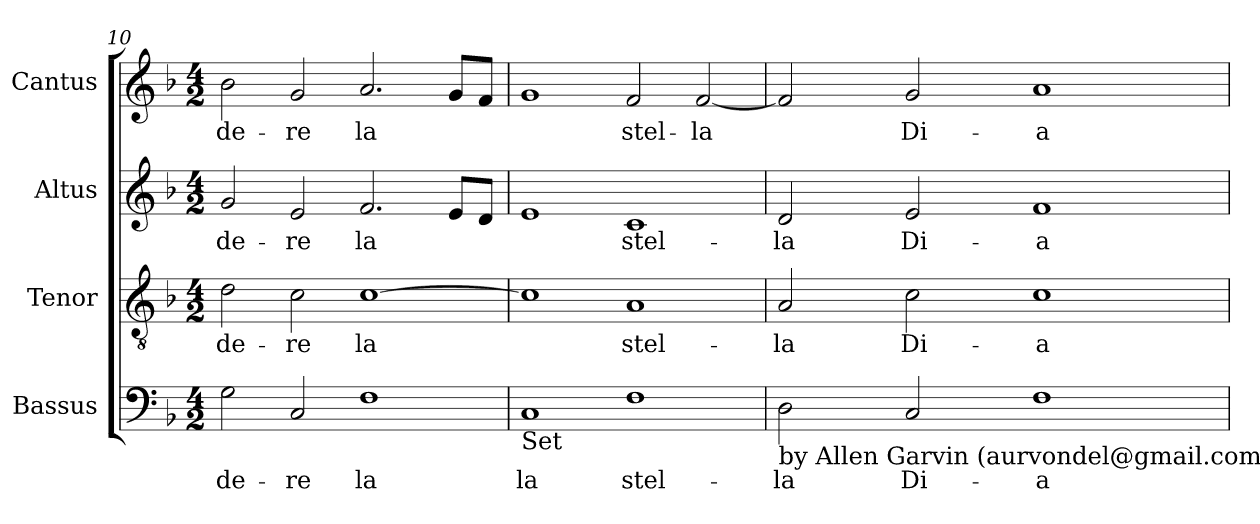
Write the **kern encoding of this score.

**kern	**text	**kern	**text	**kern	**text	**kern	**text
*part4	*part4	*part3	*part3	*part2	*part2	*part1	*part1
*staff4	*staff4	*staff3	*staff3	*staff2	*staff2	*staff1	*staff1
*I"Bassus	*	*I"Tenor	*	*I"Altus	*	*I"Cantus	*
!!LO:PB:g=z
*clefF4	*	*clefGv2	*	*clefG2	*	*clefG2	*
*k[b-]	*	*k[b-]	*	*k[b-]	*	*k[b-]	*
*F:	*	*F:	*	*F:	*	*F:	*
*M4/2	*	*M4/2	*	*M4/2	*	*M4/2	*
=10	=10	=10	=10	=10	=10	=10	=10
!	!LO:LY:b:cj	!	!LO:LY:b:cj	!	!LO:LY:b:cj	!	!LO:LY:b:cj
2G\	-de-	2d\	-de-	2g/	-de-	2b-\	-de-
!	!LO:LY:b:cj	!	!LO:LY:b:cj	!	!LO:LY:b:cj	!	!LO:LY:b:cj
2C/	-re	2c\	-re	2e/	-re	2g/	-re
!	!LO:LY:b:cj	!	!LO:LY:b:cj	!	!LO:LY:b:cj	!	!LO:LY:b:cj
1F	la	[>1c	la	2.f/	la	2.a/	la
!	!	!	!	!	!LO:LY:b:cj	!	!LO:LY:b:cj
.	.	.	.	8e/L	.	8g/L	.
!	!	!	!	!	!LO:LY:b:cj	!	!LO:LY:b:cj
.	.	.	.	8d/J	.	8f/J	.
=11	=11	=11	=11	=11	=11	=11	=11
!LO:TX:b:t=Set	!	!	!	!	!	!	!
!	!LO:LY:b:cj	!	!LO:LY:b:cj	!	!LO:LY:b:cj	!	!LO:LY:b:cj
1C	la	1c]	.	1e	.	1g	.
!	!LO:LY:b:cj	!	!LO:LY:b:cj	!	!LO:LY:b:cj	!	!LO:LY:b:cj
1F	stel-	1A	stel-	1c	stel-	2f/	stel-
!	!	!	!	!	!	!	!LO:LY:b:cj
.	.	.	.	.	.	[<2f/	-la
=12	=12	=12	=12	=12	=12	=12	=12
!LO:TX:b:t=by Allen Garvin (aurvondel@gmail.com)	!	!	!	!	!	!	!
!	!LO:LY:b:cj	!	!LO:LY:b:cj	!	!LO:LY:b:cj	!	!LO:LY:b:cj
2D\	-la	2A/	-la	2d/	-la	2f/]	.
!	!LO:LY:b:cj	!	!LO:LY:b:cj	!	!LO:LY:b:cj	!	!LO:LY:b:cj
2C/	Di-	2c\	Di-	2e/	Di-	2g/	Di-
!	!LO:LY:b:cj	!	!LO:LY:b:cj	!	!LO:LY:b:cj	!	!LO:LY:b:cj
1F	-a-	1c	-a-	1f	-a-	1a	-a-
=	=	=	=	=	=	=	=
*-	*-	*-	*-	*-	*-	*-	*-
